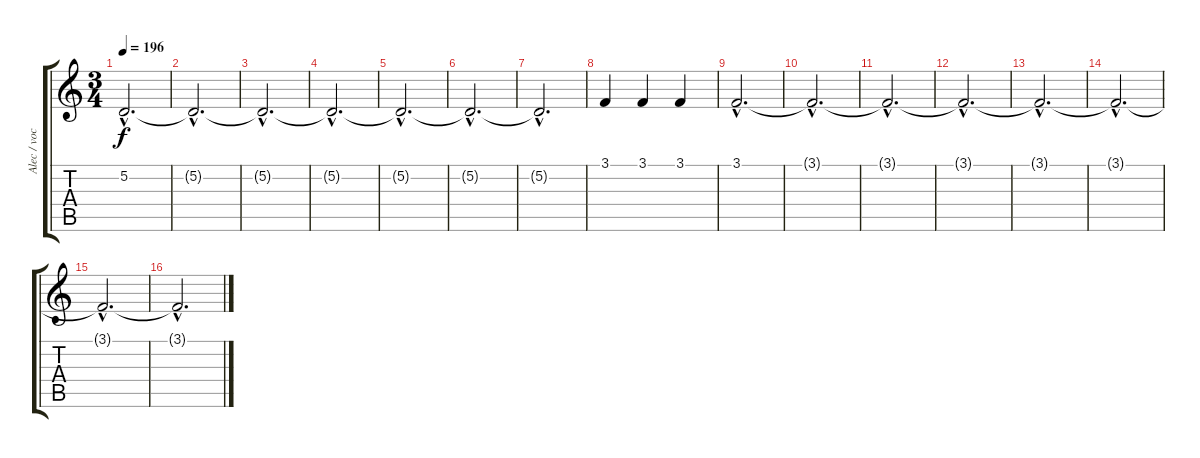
\track ("Alec / vocals" "Alec / voc") {instrument lead1square}
\staff {score tabs}
\tuning (D4 A3 F3 C3 G2 D2) {hide}
\ts (3 4)
\tempo 196
\clef g2
\ks c
5.2{hac}.2{d dy f} |
5.2{hac t}.2{d} |
5.2{hac t}.2{d} |
5.2{hac t}.2{d} |
5.2{hac t}.2{d} |
5.2{hac t}.2{d} |
5.2{hac t}.2{d} |
3.1.4 3.1.4 3.1.4 |
3.1{hac}.2{d} |
3.1{hac t}.2{d} |
3.1{hac t}.2{d} |
3.1{hac t}.2{d} |
3.1{hac t}.2{d} |
3.1{hac t}.2{d} |
3.1{hac t}.2{d} |
3.1{hac t}.2{d}
